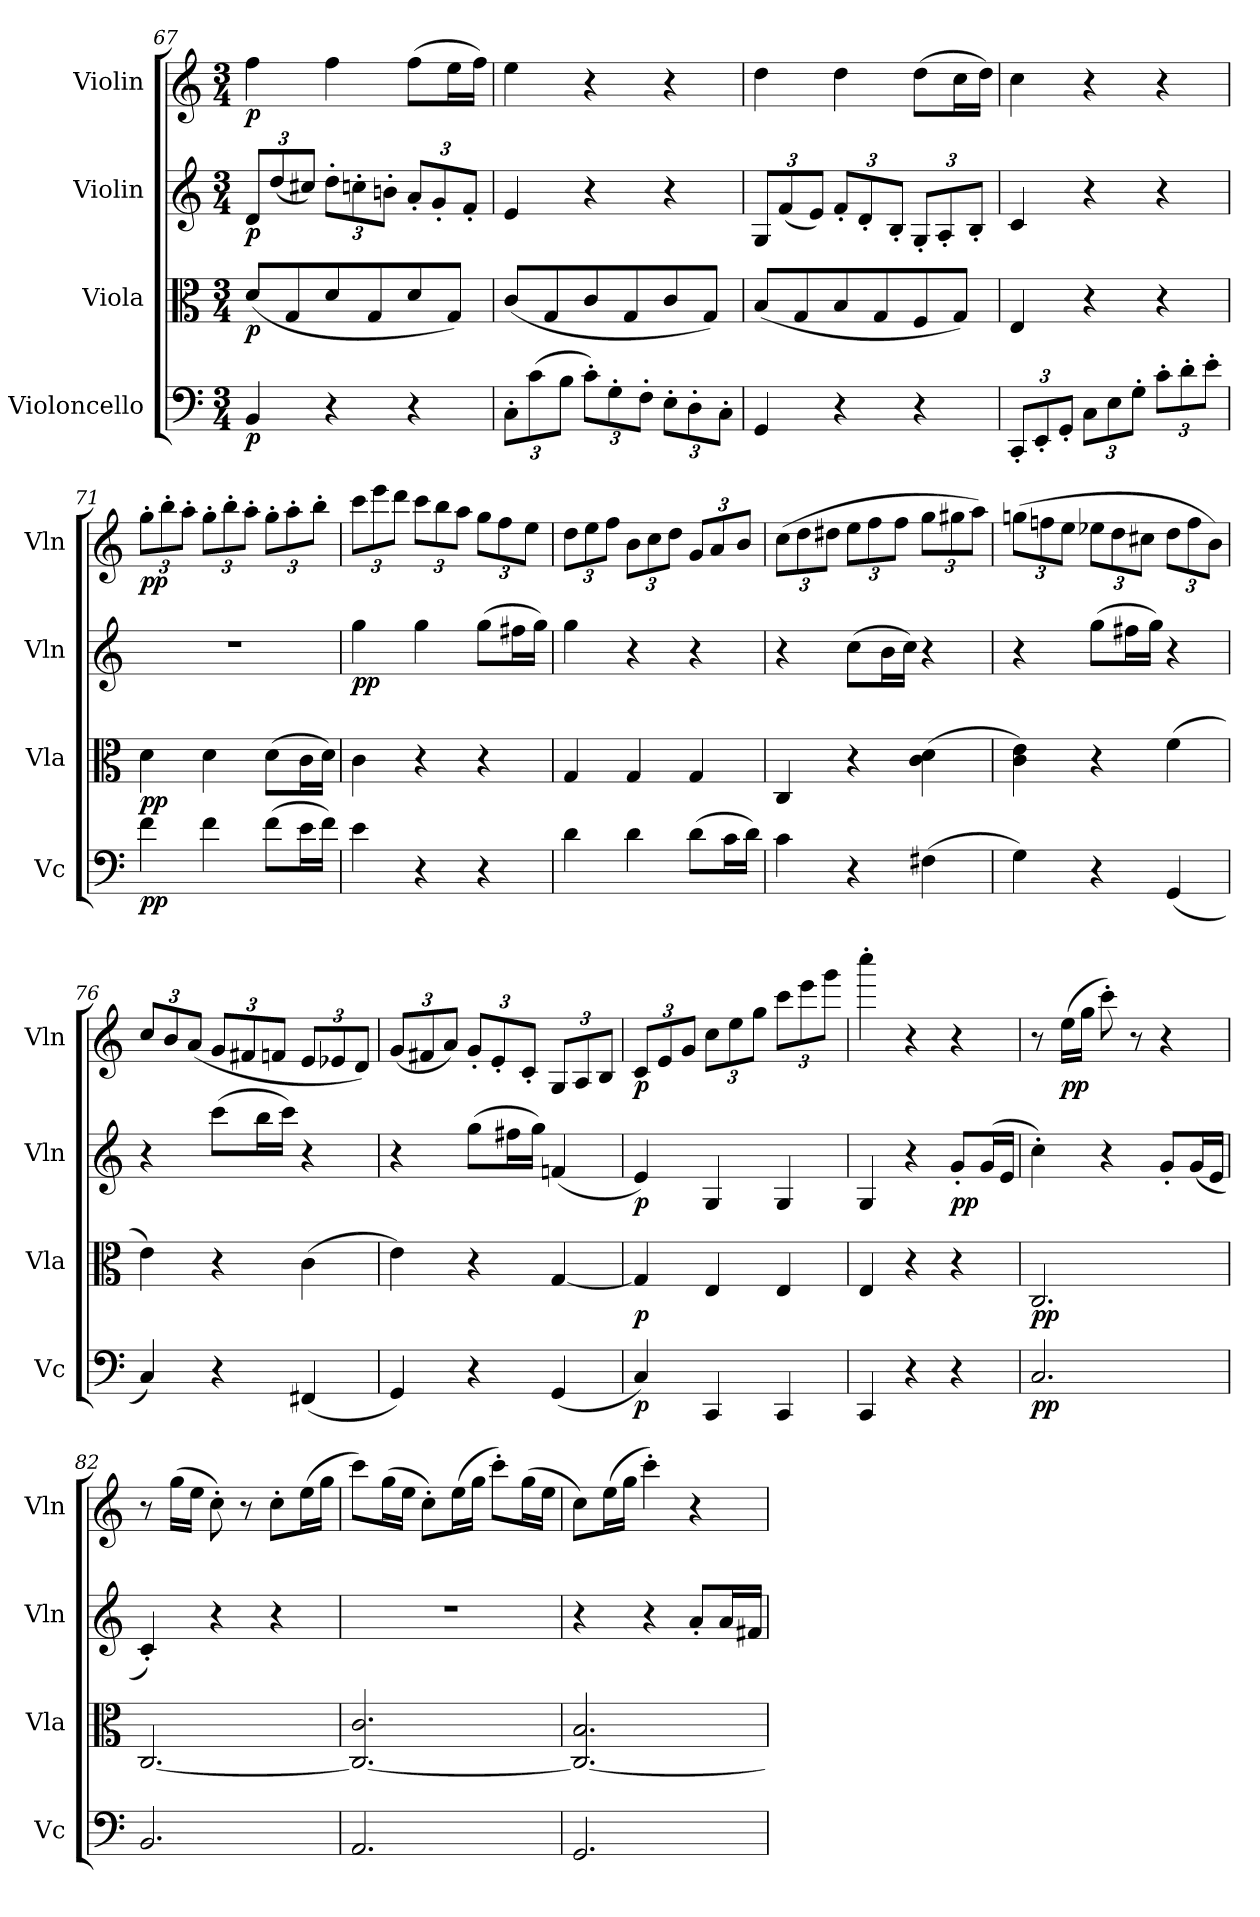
**kern	**dynam	**kern	**dynam	**kern	**dynam	**kern	**dynam
*part4	*part4	*part3	*part3	*part2	*part2	*part1	*part1
*staff4	*staff4	*staff3	*staff3	*staff2	*staff2	*staff1	*staff1
*I"Violoncello	*	*I"Viola	*	*I"Violin	*	*I"Violin	*
*I'Vc	*	*I'Vla	*	*I'Vln	*	*I'Vln	*
*clefF4	*	*clefC3	*	*clefG2	*	*clefG2	*
*k[]	*	*k[]	*	*k[]	*	*k[]	*
*M3/4	*	*M3/4	*	*M3/4	*	*M3/4	*
=67	=67	=67	=67	=67	=67	=67	=67
4BB/	p	(8d/L	p	12d/L	p	4ff\	p
.	.	.	.	(12dd/	.	.	.
.	.	8G/	.	.	.	.	.
.	.	.	.	12cc#X/J)	.	.	.
4r	.	8d/	.	12dd'\L	.	4ff\	.
.	.	.	.	12ccn'\	.	.	.
.	.	8G/	.	.	.	.	.
.	.	.	.	12bn'\J	.	.	.
4r	.	8d/	.	12a'/L	.	(8ff\L	.
.	.	.	.	12g'/	.	.	.
.	.	8G/J)	.	.	.	16ee\L	.
.	.	.	.	12f'/J	.	.	.
.	.	.	.	.	.	16ff\JJ)	.
=68	=68	=68	=68	=68	=68	=68	=68
12C'\L	.	(8c/L	.	4e/	.	4ee\	.
(12c\	.	.	.	.	.	.	.
.	.	8G/	.	.	.	.	.
12B\J	.	.	.	.	.	.	.
12c'\L)	.	8c/	.	4r	.	4r	.
12G'\	.	.	.	.	.	.	.
.	.	8G/	.	.	.	.	.
12F'\J	.	.	.	.	.	.	.
12E'\L	.	8c/	.	4r	.	4r	.
12D'\	.	.	.	.	.	.	.
.	.	8G/J)	.	.	.	.	.
12C'\J	.	.	.	.	.	.	.
=69	=69	=69	=69	=69	=69	=69	=69
4GG/	.	(8B/L	.	12G/L	.	4dd\	.
.	.	.	.	(12f/	.	.	.
.	.	8G/	.	.	.	.	.
.	.	.	.	12e/J)	.	.	.
4r	.	8B/	.	12f'/L	.	4dd\	.
.	.	.	.	12d'/	.	.	.
.	.	8G/	.	.	.	.	.
.	.	.	.	12B'/J	.	.	.
4r	.	8F/	.	12G'/L	.	(8dd\L	.
.	.	.	.	12A'/	.	.	.
.	.	8G/J)	.	.	.	16cc\L	.
.	.	.	.	12B'/J	.	.	.
.	.	.	.	.	.	16dd\JJ)	.
=70	=70	=70	=70	=70	=70	=70	=70
12CC'/L	.	4E/	.	4c/	.	4cc\	.
12EE'/	.	.	.	.	.	.	.
12GG'/J	.	.	.	.	.	.	.
12C\L	.	4r	.	4r	.	4r	.
12E\	.	.	.	.	.	.	.
12G'\J	.	.	.	.	.	.	.
12c'\L	.	4r	.	4r	.	4r	.
12d'\	.	.	.	.	.	.	.
12e'\J	.	.	.	.	.	.	.
=71	=71	=71	=71	=71	=71	=71	=71
4f\	pp	4d\	pp	2.r	.	12gg'\L	pp
.	.	.	.	.	.	12bb'\	.
.	.	.	.	.	.	12aa'\J	.
4f\	.	4d\	.	.	.	12gg'\L	.
.	.	.	.	.	.	12bb'\	.
.	.	.	.	.	.	12aa'\J	.
(8f\L	.	(8d\L	.	.	.	12gg'\L	.
.	.	.	.	.	.	12aa'\	.
16e\L	.	16c\L	.	.	.	.	.
.	.	.	.	.	.	12bb'\J	.
16f\JJ)	.	16d\JJ)	.	.	.	.	.
=72	=72	=72	=72	=72	=72	=72	=72
4e\	.	4c\	.	4gg\	pp	12ccc\L	.
.	.	.	.	.	.	12eee\	.
.	.	.	.	.	.	12ddd\J	.
4r	.	4r	.	4gg\	.	12ccc\L	.
.	.	.	.	.	.	12bb\	.
.	.	.	.	.	.	12aa\J	.
4r	.	4r	.	(8gg\L	.	12gg\L	.
.	.	.	.	.	.	12ff\	.
.	.	.	.	16ff#X\L	.	.	.
.	.	.	.	.	.	12ee\J	.
.	.	.	.	16gg\JJ)	.	.	.
=73	=73	=73	=73	=73	=73	=73	=73
4d\	.	4G/	.	4gg\	.	12dd\L	.
.	.	.	.	.	.	12ee\	.
.	.	.	.	.	.	12ff\J	.
4d\	.	4G/	.	4r	.	12b\L	.
.	.	.	.	.	.	12cc\	.
.	.	.	.	.	.	12dd\J	.
(8d\L	.	4G/	.	4r	.	12g/L	.
.	.	.	.	.	.	12a/	.
16c\L	.	.	.	.	.	.	.
.	.	.	.	.	.	12b/J	.
16d\JJ)	.	.	.	.	.	.	.
=74	=74	=74	=74	=74	=74	=74	=74
4c\	.	4C/	.	4r	.	(12cc\L	.
.	.	.	.	.	.	12dd\	.
.	.	.	.	.	.	12dd#X\J	.
4r	.	4r	.	(8cc\L	.	12ee\L	.
.	.	.	.	.	.	12ff\	.
.	.	.	.	16b\L	.	.	.
.	.	.	.	.	.	12ff\J	.
.	.	.	.	16cc\JJ)	.	.	.
(4F#X\	.	(4c\ 4d\	.	4r	.	12gg\L	.
.	.	.	.	.	.	12gg#X\	.
.	.	.	.	.	.	12aa\J)	.
=75	=75	=75	=75	=75	=75	=75	=75
4G\)	.	4c\ 4e\)	.	4r	.	(12ggn\L	.
.	.	.	.	.	.	12ffn\	.
.	.	.	.	.	.	12ee\J	.
4r	.	4r	.	(8gg\L	.	12ee-X\L	.
.	.	.	.	.	.	12dd\	.
.	.	.	.	16ff#X\L	.	.	.
.	.	.	.	.	.	12cc#X\J	.
.	.	.	.	16gg\JJ)	.	.	.
(4GG/	.	(4f\	.	4r	.	12dd\L	.
.	.	.	.	.	.	12ff\	.
.	.	.	.	.	.	12b\J)	.
=76	=76	=76	=76	=76	=76	=76	=76
4C/)	.	4e\)	.	4r	.	12cc/L	.
.	.	.	.	.	.	12b/	.
.	.	.	.	.	.	(12a/J	.
4r	.	4r	.	(8ccc\L	.	12g/L	.
.	.	.	.	.	.	12f#X/	.
.	.	.	.	16bb\L	.	.	.
.	.	.	.	.	.	12fn/J	.
.	.	.	.	16ccc\JJ)	.	.	.
(4FF#X/	.	(4c\	.	4r	.	12e/L	.
.	.	.	.	.	.	12e-X/	.
.	.	.	.	.	.	12d/J)	.
=77	=77	=77	=77	=77	=77	=77	=77
4GG/)	.	4e\)	.	4r	.	(12g/L	.
.	.	.	.	.	.	12f#X/	.
.	.	.	.	.	.	12a/J)	.
4r	.	4r	.	(8gg\L	.	12g'/L	.
.	.	.	.	.	.	12e'/	.
.	.	.	.	16ff#X\L	.	.	.
.	.	.	.	.	.	12c'/J	.
.	.	.	.	16gg\JJ)	.	.	.
(4GG/	.	[4G/	.	(4fn/	.	12G/L	.
.	.	.	.	.	.	12A/	.
.	.	.	.	.	.	12B/J	.
=78	=78	=78	=78	=78	=78	=78	=78
4C/)	p	4G/]	p	4e/)	p	12c/L	p
.	.	.	.	.	.	12e/	.
.	.	.	.	.	.	12g/J	.
4CC/	.	4E/	.	4G/	.	12cc\L	.
.	.	.	.	.	.	12ee\	.
.	.	.	.	.	.	12gg\J	.
4CC/	.	4E/	.	4G/	.	12ccc\L	.
.	.	.	.	.	.	12eee\	.
.	.	.	.	.	.	12ggg\J	.
=79	=79	=79	=79	=79	=79	=79	=79
4CC/	.	4E/	.	4G/	.	4cccc'\	.
4r	.	4r	.	4r	.	4r	.
4r	.	4r	.	8g'/L	pp	4r	.
.	.	.	.	(16g/L	.	.	.
.	.	.	.	16e/JJ	.	.	.
=81	=81	=81	=81	=81	=81	=81	=81
2.C/	pp	2.C/	pp	4cc'\)	.	8r	.
.	.	.	.	.	.	(16ee\LL	pp
.	.	.	.	.	.	16gg\JJ	.
.	.	.	.	4r	.	8ccc'\)	.
.	.	.	.	.	.	8r	.
.	.	.	.	8g'/L	.	4r	.
.	.	.	.	(16g/L	.	.	.
.	.	.	.	16e/JJ	.	.	.
=82	=82	=82	=82	=82	=82	=82	=82
2.BB/	.	[2.C/	.	4c'/)	.	8r	.
.	.	.	.	.	.	(16gg\LL	.
.	.	.	.	.	.	16ee\JJ	.
.	.	.	.	4r	.	8cc'\)	.
.	.	.	.	.	.	8r	.
.	.	.	.	4r	.	8cc'\L	.
.	.	.	.	.	.	(16ee\L	.
.	.	.	.	.	.	16gg\JJ	.
=83	=83	=83	=83	=83	=83	=83	=83
2.AA/	.	2.C_/ 2.c/	.	2.r	.	8ccc\L)	.
.	.	.	.	.	.	(16gg\L	.
.	.	.	.	.	.	16ee\JJ	.
.	.	.	.	.	.	8cc'\L)	.
.	.	.	.	.	.	(16ee\L	.
.	.	.	.	.	.	16gg\JJ	.
.	.	.	.	.	.	8ccc'\L)	.
.	.	.	.	.	.	(16gg\L	.
.	.	.	.	.	.	16ee\JJ	.
=84	=84	=84	=84	=84	=84	=84	=84
2.GG/	.	2.C_/ 2.B/	.	4r	.	8cc\L)	.
.	.	.	.	.	.	(16ee\L	.
.	.	.	.	.	.	16gg\JJ	.
.	.	.	.	4r	.	4ccc'\)	.
.	.	.	.	8a'/L	.	4r	.
.	.	.	.	16a/L	.	.	.
.	.	.	.	16f#X/JJ	.	.	.
=	=	=	=	=	=	=	=
*-	*-	*-	*-	*-	*-	*-	*-
